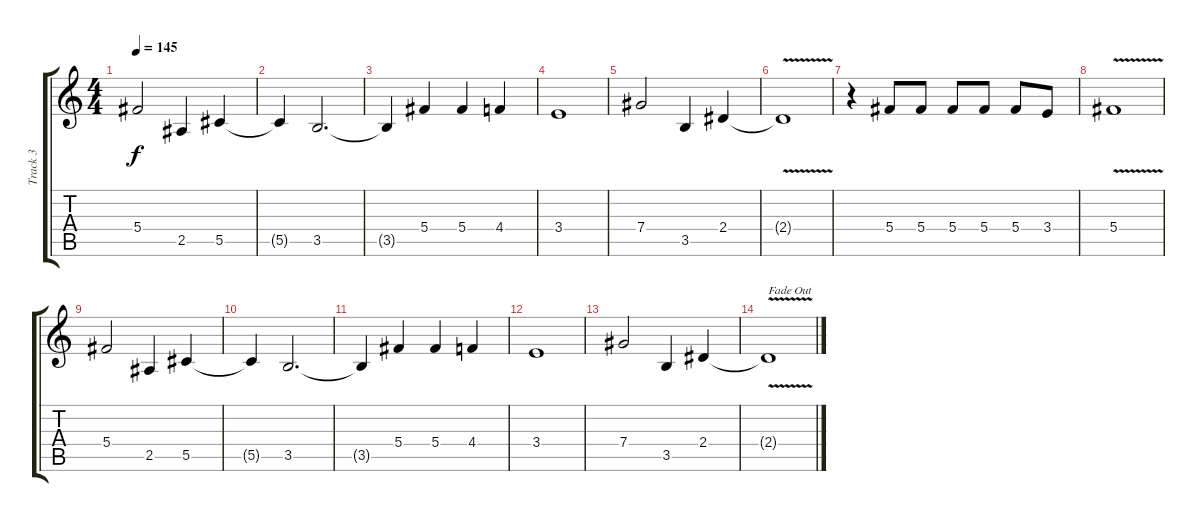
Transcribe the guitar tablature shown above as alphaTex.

\track ("Track 3" "Track 3") {instrument distortionguitar}
\staff {score tabs}
\tuning (Eb4 Bb3 Gb3 Db3 Ab2 Db2) {hide}
\ts (4 4)
\tempo 145
\clef g2
\ks c
5.4.2{dy f} 2.5.4 5.5.4 |
5.5{t}.4 3.5.2{d} |
3.5{t}.4 5.4.4 5.4.4 4.4.4 |
3.4.1 |
7.4.2 3.5.4 2.4.4 |
2.4{v t}.1 |
r.4 5.4.8 5.4.8 5.4.8 5.4.8 5.4.8 3.4.8 |
5.4{v}.1 |
5.4.2 2.5.4 5.5.4 |
5.5{t}.4 3.5.2{d} |
3.5{t}.4 5.4.4 5.4.4 4.4.4 |
3.4.1 |
7.4.2 3.5.4 2.4.4 |
2.4{v t}.1{txt "Fade Out"}
